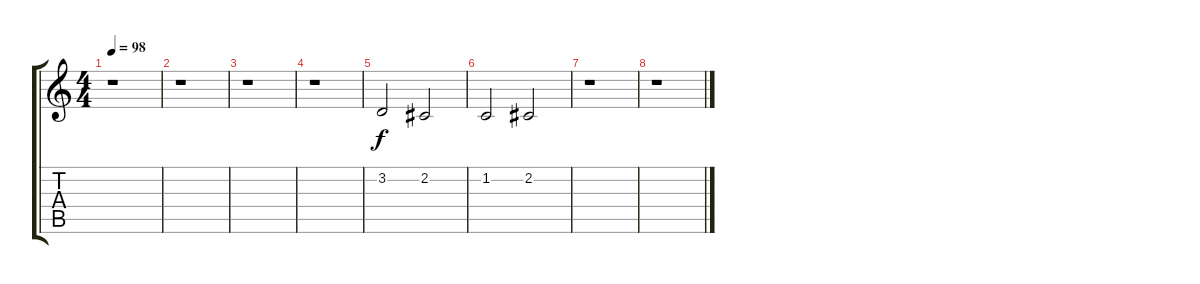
\track "" {instrument electricpiano2}
\staff {score tabs}
\tuning (E4 B3 G3 D3 A2 E2) {hide}
\ts (4 4)
\tempo 98
\clef g2
\ks c
r.1{dy f} |
r.1 |
r.1 |
r.1 |
3.2.2 2.2.2 |
1.2.2 2.2.2 |
r.1 |
r.1
